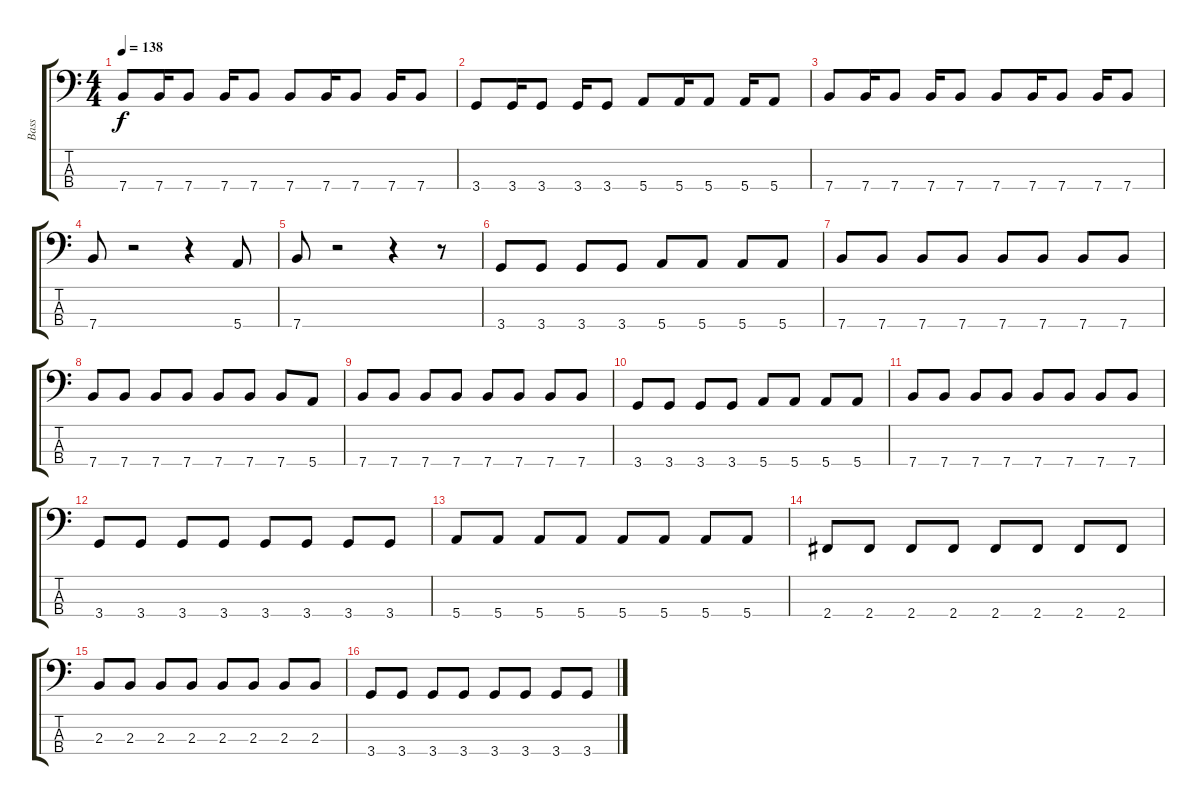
\track ("Bass" "Bass") {instrument electricbasspick}
\staff {score tabs}
\tuning (G2 D2 A1 E1) {hide}
\ts (4 4)
\tempo 138
\clef f4
\ks c
7.4.8{dy f} 7.4.16 7.4.8 7.4.16 7.4.8 7.4.8 7.4.16 7.4.8 7.4.16 7.4.8 |
3.4.8 3.4.16 3.4.8 3.4.16 3.4.8 5.4.8 5.4.16 5.4.8 5.4.16 5.4.8 |
7.4.8 7.4.16 7.4.8 7.4.16 7.4.8 7.4.8 7.4.16 7.4.8 7.4.16 7.4.8 |
7.4.8 r.2 r.4 5.4.8 |
7.4.8 r.2 r.4 r.8 |
3.4.8 3.4.8 3.4.8 3.4.8 5.4.8 5.4.8 5.4.8 5.4.8 |
7.4.8 7.4.8 7.4.8 7.4.8 7.4.8 7.4.8 7.4.8 7.4.8 |
7.4.8 7.4.8 7.4.8 7.4.8 7.4.8 7.4.8 7.4.8 5.4.8 |
7.4.8 7.4.8 7.4.8 7.4.8 7.4.8 7.4.8 7.4.8 7.4.8 |
3.4.8 3.4.8 3.4.8 3.4.8 5.4.8 5.4.8 5.4.8 5.4.8 |
7.4.8 7.4.8 7.4.8 7.4.8 7.4.8 7.4.8 7.4.8 7.4.8 |
3.4.8 3.4.8 3.4.8 3.4.8 3.4.8 3.4.8 3.4.8 3.4.8 |
5.4.8 5.4.8 5.4.8 5.4.8 5.4.8 5.4.8 5.4.8 5.4.8 |
2.4.8 2.4.8 2.4.8 2.4.8 2.4.8 2.4.8 2.4.8 2.4.8 |
2.3.8 2.3.8 2.3.8 2.3.8 2.3.8 2.3.8 2.3.8 2.3.8 |
3.4.8 3.4.8 3.4.8 3.4.8 3.4.8 3.4.8 3.4.8 3.4.8
